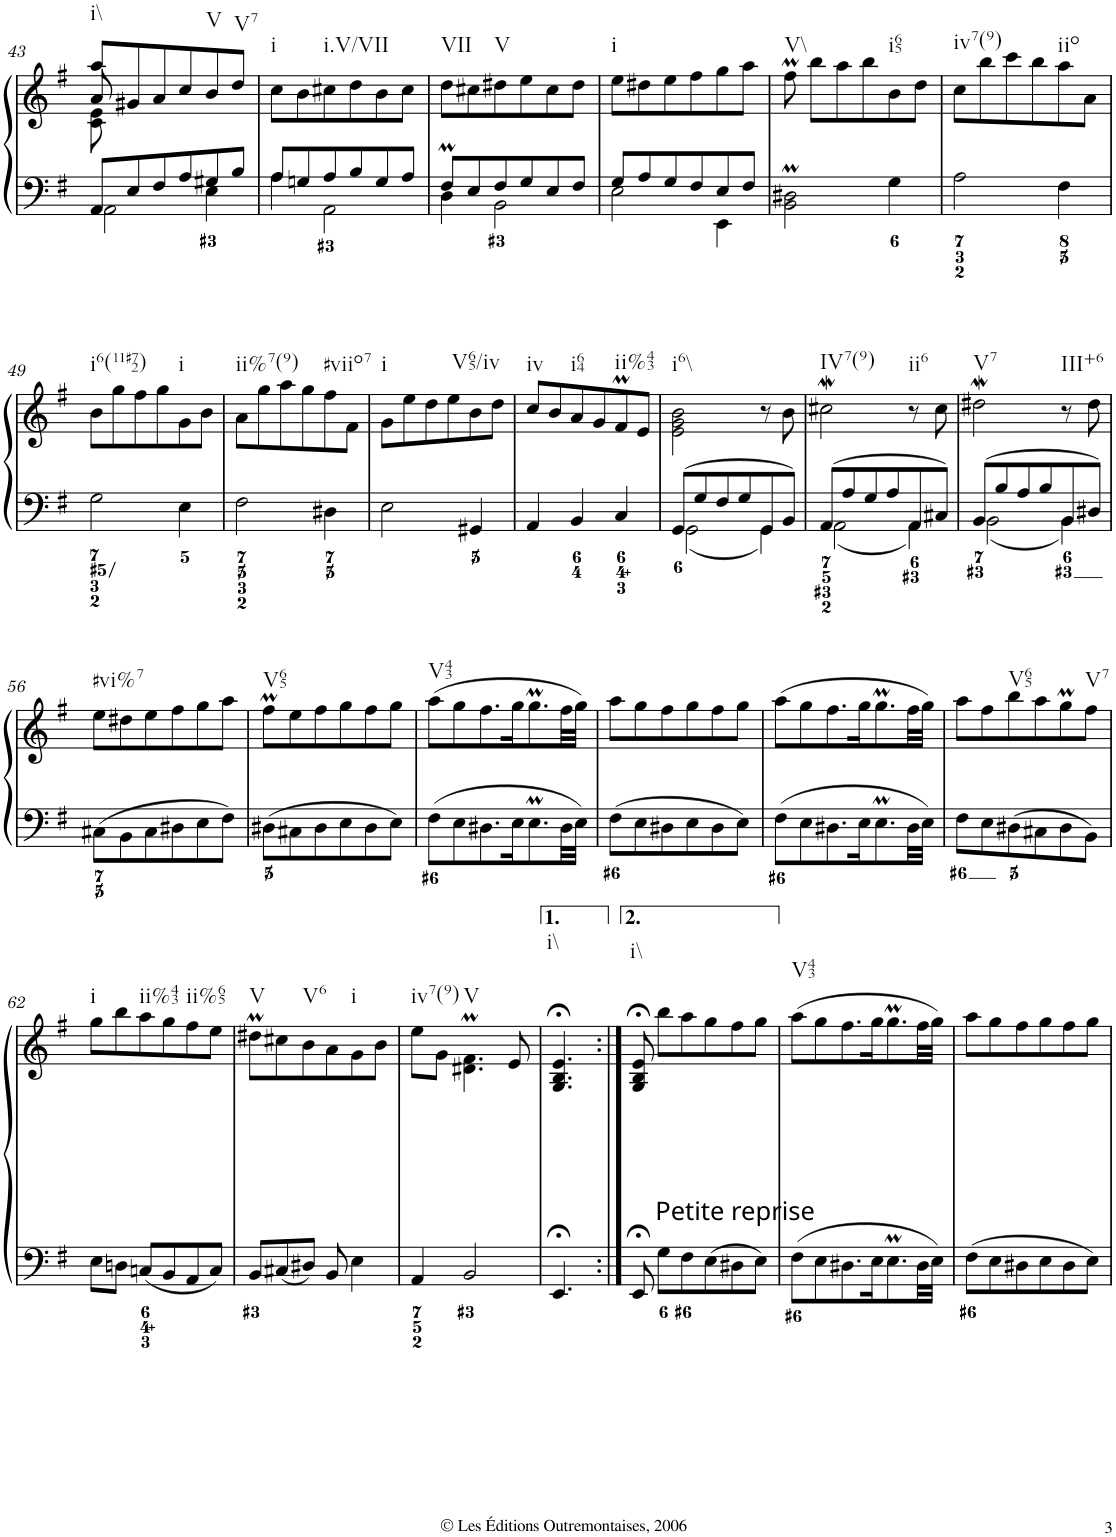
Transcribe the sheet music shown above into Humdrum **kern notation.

**kern	**kern
*part1	*part1
*staff2	*staff1
*I"Clavecin	*
!!LO:PB:g=z
*clefF4	*clefG2
*k[f#]	*k[f#]
*e:	*e:
*M6/8	*M6/8
=43	=43
*^	*^
*	*	*	*^
!	!	!LO:TX:b:t=i\\	!	!
8AA/L	2AA\	8aa/L	8a/	8c\ 8e\
8E/	.	8g#X/	2ryy	2ryy
8F#/	.	8a/	.	.
8A/	.	8cc/	.	.
!	!	!LO:TX:b:t=V	!	!
8G#X/	4E\	8b/	.	.
!	!	!LO:TX:b:t=V7	!	!
8B/J	.	8dd/J	8ryy	8ryy
=44	=44	=44	=44	=44
!	!	!LO:TX:b:t=i	!	!
*	*	*v	*v	*v
8A/L	4A\	8cc\L
8Gn/	.	8b\
!	!	!LO:TX:b:t=i.V/VII
8A/	2AA\	8cc#X\
8B/	.	8dd\
8G/	.	8b\
8A/J	.	8cc#\J
=45	=45	=45
!	!	!LO:TX:b:t=VII
8F#m/L	4D\	8dd\L
8E/	.	8cc#X\
!	!	!LO:TX:b:t=V
8F#/	2BB\	8dd#X\
8G/	.	8ee\
8E/	.	8cc#\
8F#/J	.	8dd#\J
=46	=46	=46
!	!	!LO:TX:b:t=i
8G/L	2E\	8ee\L
8A/	.	8dd#X\
8G/	.	8ee\
8F#/	.	8ff#\
8E/	4EE\	8gg\
8F#/J	.	8aa\J
*v	*v	*
=47	=47
!	!LO:TX:b:t=V\\
2BB\M 2D#X\M	8ff#m\
.	8bb\L
.	8aa\
.	8bb\
!	!LO:TX:b:t=i65
4G\	8b\
.	8dd\J
=48	=48
!	!LO:TX:b:t=iv7(9)
2A\	8cc\L
.	8bb\
.	8ccc\
.	8bb\
!	!LO:TX:b:t=iio
4F#\	8aa\
.	8a\J
!!LO:LB:g=z
=49	=49
!	!LO:TX:b:t=i6(11#72)
2G\	8b\L
.	8gg\
.	8ff#\
.	8gg\
!	!LO:TX:b:t=i
4E\	8g\
.	8b\J
=50	=50
!	!LO:TX:b:t=ii%7(9)
2F#\	8a\L
.	8gg\
.	8aa\
.	8gg\
!	!LO:TX:b:t=#viio7
4D#X\	8ff#\
.	8f#\J
=51	=51
!	!LO:TX:b:t=i
2E\	8g\L
.	8ee\
.	8dd\
.	8ee\
!	!LO:TX:b:t=V65/iv
4GG#X/	8b\
.	8dd\J
=52	=52
!	!LO:TX:b:t=iv
4AA/	8cc/L
.	8b/
!	!LO:TX:b:t=i64
4BB/	8a/
.	8g/
!	!LO:TX:b:t=ii%43
4C/	8f#m/
.	8e/J
=53	=53
*^	*
!	!	!LO:TX:b:t=i6\\
8GG/L	2GG\	2e\ 2g\ 2b\
8G/	.	.
8F#/	.	.
8G/	.	.
8GG/	4GG\	8r
8BB/J	.	8b\
=54	=54	=54
!	!	!LO:TX:b:t=IV7(9)
8AA/L	2AA\	2cc#XW\
8A/	.	.
8G/	.	.
8A/	.	.
!	!	!LO:TX:b:t=ii6
8AA/	4AA\	8r
8C#X/J	.	8cc#\
=55	=55	=55
!	!	!LO:TX:b:t=V7
8BB/L	2BB\	2dd#XW\
8B/	.	.
8A/	.	.
8B/	.	.
!	!	!LO:TX:b:t=III+6
8BB/	4BB\	8r
8D#X/J	.	8dd#\
*v	*v	*
!!LO:LB:g=z
=56	=56
!	!LO:TX:b:t=#vi%7
8C#X\L	8ee\L
8BB\	8dd#X\
8C#\	8ee\
8D#X\	8ff#\
8E\	8gg\
8F#\J	8aa\J
=57	=57
!	!LO:TX:b:t=V65
8D#X\L	8ff#m\L
8C#X\	8ee\
8D#\	8ff#\
8E\	8gg\
8D#\	8ff#\
8E\J	8gg\J
=58	=58
!	!LO:TX:b:t=V43
8F#\L	(>8aa\L
8E\	8gg\
8.D#X\	8.ff#\
16E\K	16gg\K
8.EM\	8.ggM\
32D#\LL	32ff#\LL
32E\JJJ	32gg\JJJ)
=59	=59
8F#\L	8aa\L
8E\	8gg\
8D#X\	8ff#\
8E\	8gg\
8D#\	8ff#\
8E\J	8gg\J
=60	=60
8F#\L	(>8aa\L
8E\	8gg\
8.D#X\	8.ff#\
16E\K	16gg\K
8.EM\	8.ggM\
32D#\LL	32ff#\LL
32E\JJJ	32gg\JJJ)
=61	=61
8F#\L	8aa\L
8E\	8ff#\
!	!LO:TX:b:t=V65
8D#X\	8bb\
8C#X\	8aa\
8D#\	8ggM\
!	!LO:TX:b:t=V7
8BB\J	8ff#\J
!!LO:LB:g=z
=62	=62
!	!LO:TX:b:t=i
8E\L	8gg\L
8Dn\J	8bb\
!	!LO:TX:b:t=ii%43
8Cn/L	8aa\
8BB/	8gg\
!	!LO:TX:b:t=ii%65
8AA/	8ff#\
8C/J	8ee\J
=63	=63
!	!LO:TX:b:t=V
8BB/L	8dd#Xm\L
8C#X/	8cc#X\
!	!LO:TX:b:t=V6
8D#X/J	8b\
8BB/	8a\
!	!LO:TX:b:t=i
4E\	8g\
.	8b\J
=64	=64
!	!LO:TX:b:t=iv7(9)
4AA/	8ee\L
.	8g\J
!	!LO:TX:b:t=V
2BB/	4.d#X\M 4.f#\M
.	8e/
=65	=65
!	!LO:TX:b:t=i\\
4.EE;</	4.G/;< 4.B/;< 4.e/;<
=65X2:|!	=65X2:|!
!	!LO:TX:b:t=i\\
8EE;</	8G/;< 8B/;< 8e/;<
!	!LO:TX:b:t=Petite reprise
8G\L	8bb\L
8F#\	8aa\
8E\	8gg\
8D#X\	8ff#\
8E\J	8gg\J
=66	=66
!	!LO:TX:b:t=V43
8F#\L	(>8aa\L
8E\	8gg\
8.D#X\	8.ff#\
16E\K	16gg\K
8.EM\	8.ggM\
32D#\LL	32ff#\LL
32E\JJJ	32gg\JJJ)
=67	=67
8F#\L	8aa\L
8E\	8gg\
8D#X\	8ff#\
8E\	8gg\
8D#\	8ff#\
8E\J	8gg\J
=	=
*-	*-
